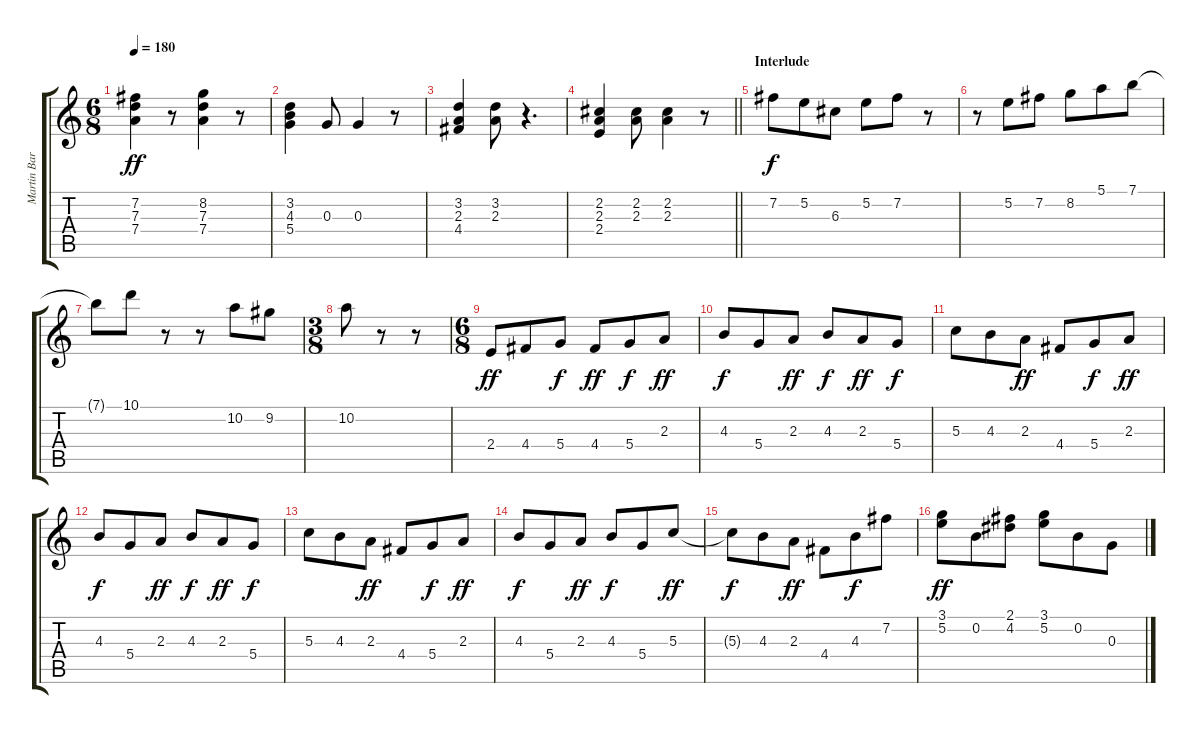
\track ("Martin Barre - guitar" "Martin Bar") {instrument overdrivenguitar}
\staff {score tabs}
\tuning (E4 B3 G3 D3 A2 E2) {hide}
\ts (6 8)
\tempo 180
\clef g2
\ks c
(7.2 7.3 7.4).4{dy ff} r.8 (8.2 7.3 7.4).4 r.8 |
(3.2 4.3 5.4).4 0.3.8 0.3.4 r.8 |
(3.2 2.3 4.4).4 (3.2 2.3).8 r.4{d} |
\barLineRight lightlight
(2.2 2.3 2.4).4 (2.2 2.3).8 (2.2 2.3).4 r.8 |
\section ("" "Interlude")
7.2.8{dy f} 5.2.8 6.3.8 5.2.8 7.2.8 r.8 |
r.8 5.2.8 7.2.8 8.2.8 5.1.8 7.1.8 |
7.1{t}.8 10.1.8 r.8 r.8 10.2.8 9.2.8 |
\ts (3 8)
10.2.8 r.8 r.8 |
\ts (6 8)
2.4.8{dy ff} 4.4.8 5.4.8{dy f} 4.4.8{dy ff} 5.4.8{dy f} 2.3.8{dy ff} |
4.3.8{dy f} 5.4.8 2.3.8{dy ff} 4.3.8{dy f} 2.3.8{dy ff} 5.4.8{dy f} |
5.3.8 4.3.8 2.3.8{dy ff} 4.4.8 5.4.8{dy f} 2.3.8{dy ff} |
4.3.8{dy f} 5.4.8 2.3.8{dy ff} 4.3.8{dy f} 2.3.8{dy ff} 5.4.8{dy f} |
5.3.8 4.3.8 2.3.8{dy ff} 4.4.8 5.4.8{dy f} 2.3.8{dy ff} |
4.3.8{dy f} 5.4.8 2.3.8{dy ff} 4.3.8{dy f} 5.4.8 5.3.8{dy ff} |
5.3{t}.8{dy f} 4.3.8 2.3.8{dy ff} 4.4.8 4.3.8{dy f} 7.2.8 |
(3.1 5.2).8{dy ff} 0.2.8 (2.1 4.2).8 (3.1 5.2).8 0.2.8 0.3.8
